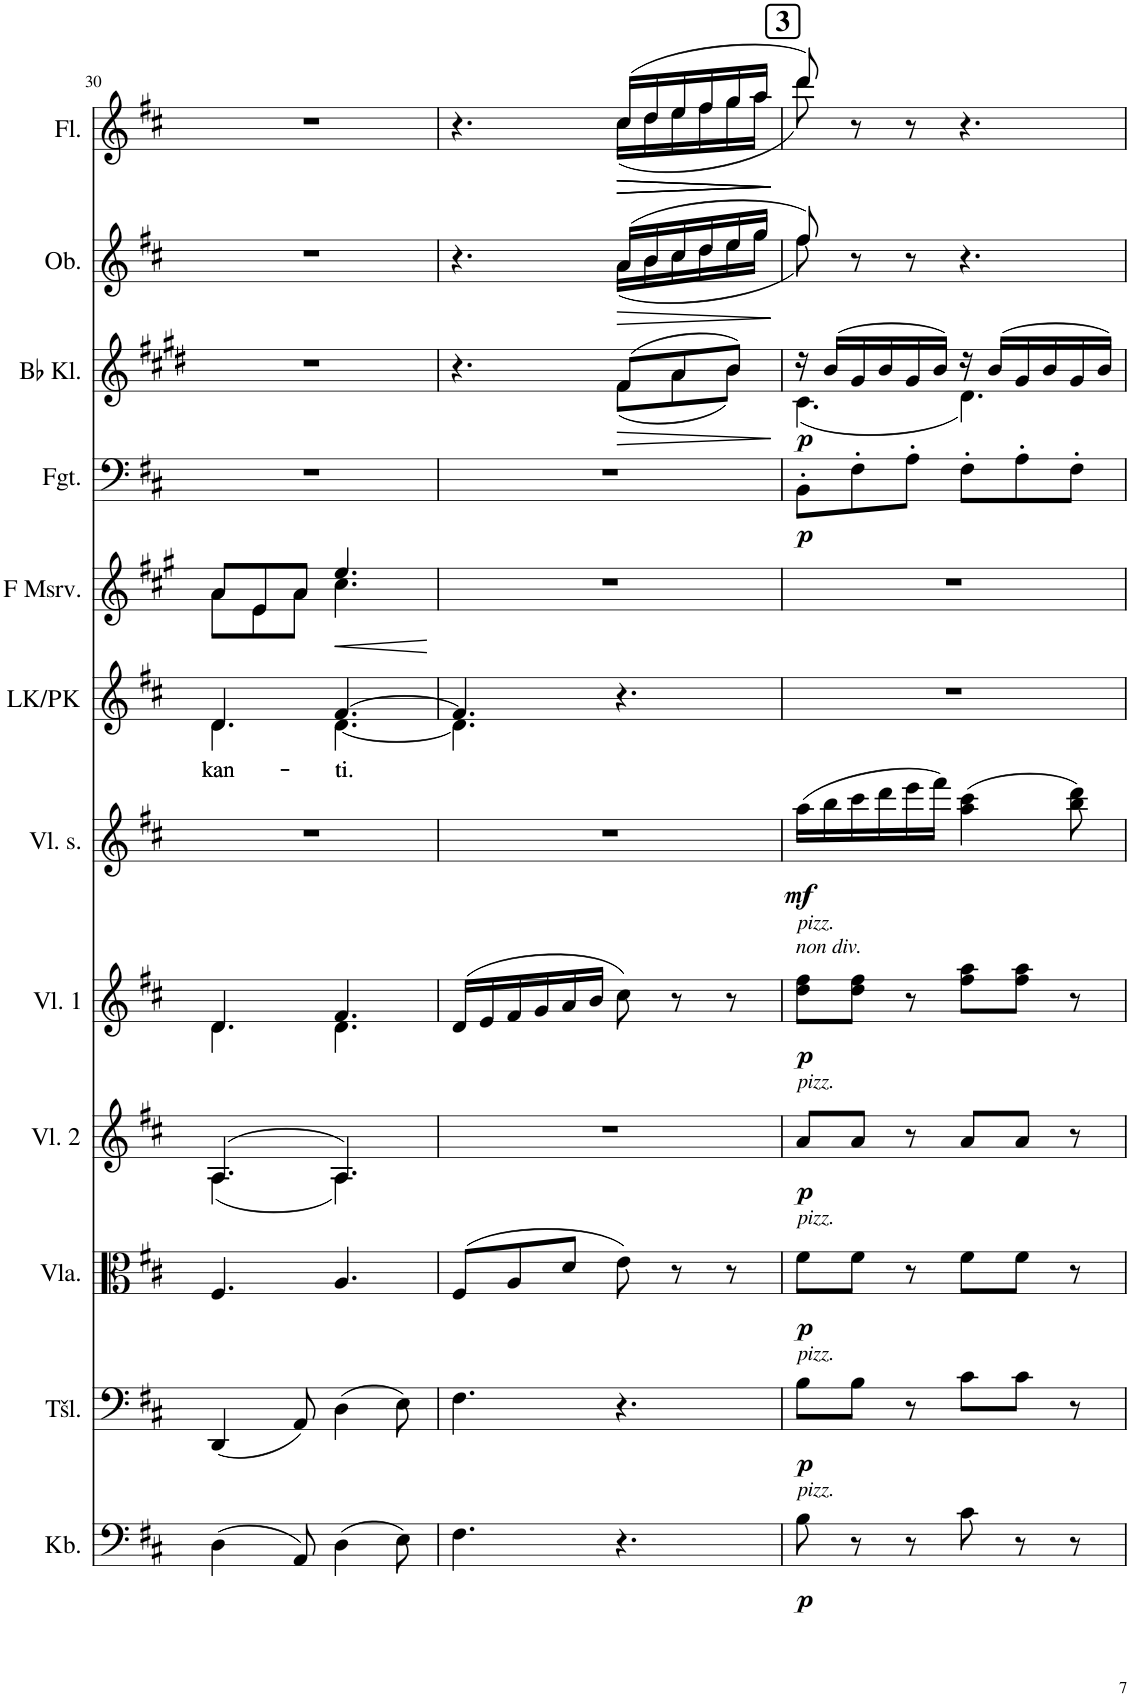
**kern	**dynam	**kern	**dynam	**kern	**dynam	**kern	**dynam	**kern	**dynam	**kern	**dynam	**kern	**text	**kern	**dynam	**kern	**dynam	**kern	**dynam	**kern	**dynam	**kern	**dynam
*part12	*part12	*part11	*part11	*part10	*part10	*part9	*part9	*part8	*part8	*part7	*part7	*part6	*part6	*part5	*part5	*part4	*part4	*part3	*part3	*part2	*part2	*part1	*part1
*staff12	*staff12	*staff11	*staff11	*staff10	*staff10	*staff9	*staff9	*staff8	*staff8	*staff7	*staff7	*staff6	*staff6	*staff5	*staff5	*staff4	*staff4	*staff3	*staff3	*staff2	*staff2	*staff1	*staff1
*I"Kontrabass	*	*I"Tšello	*	*I"Vioola	*	*I"Viiul 2	*	*I"Viiul 1	*	*I"Viiuli soolo	*	*I"Laste- ja poistekoor	*	*I"Metsasarv F	*	*I"Fagott	*	*I"Bb klarnet	*	*I"Oboe	*	*I"Flööt	*
*I'Kb.	*	*I'Tšl.	*	*I'Vla.	*	*I'Vl. 2	*	*I'Vl. 1	*	*I'Vl. s.	*	*	*	*	*	*I'Fgt.	*	*I'Bb Kl.	*	*I'Ob.	*	*I'Fl.	*
!!LO:PB:g=z
*clefF4	*	*clefF4	*	*clefC3	*	*clefG2	*	*clefG2	*	*clefG2	*	*clefG2	*	*clefG2	*	*clefF4	*	*clefG2	*	*clefG2	*	*clefG2	*
*Trd7c12	*	*	*	*	*	*	*	*	*	*	*	*	*	*Trd4c7	*	*	*	*Trd1c2	*	*	*	*	*
*k[f#c#]	*	*k[f#c#]	*	*k[f#c#]	*	*k[f#c#]	*	*k[f#c#]	*	*k[f#c#]	*	*k[f#c#]	*	*k[f#c#g#]	*	*k[f#c#]	*	*k[f#c#g#d#]	*	*k[f#c#]	*	*k[f#c#]	*
*M6/8	*	*M6/8	*	*M6/8	*	*M6/8	*	*M6/8	*	*M6/8	*	*M6/8	*	*M6/8	*	*M6/8	*	*M6/8	*	*M6/8	*	*M6/8	*
=30	=30	=30	=30	=30	=30	=30	=30	=30	=30	=30	=30	=30	=30	=30	=30	=30	=30	=30	=30	=30	=30	=30	=30
*	*	*	*	*	*	*^	*	*^	*	*	*	*	*	*	*	*	*	*	*	*	*	*	*
!	!	!	!	!	!	!	!	!	!	!	!	!	!	!	!LO:LY:b	!	!	!	!	!	!	!	!	!	!
*	*	*	*	*	*	*	*	*	*	*	*	*	*	*^	*	*	*	*	*	*	*	*	*	*	*
!	!	!	!	!	!	!	!	!	!	!	!	!	!	!	!	!LO:LY:b	!	!	!	!	!	!	!	!	!	!
*	*	*	*	*	*	*	*	*	*	*	*	*	*	*	*	*	*^	*	*	*	*	*	*	*	*	*
(4D\	.	(4DD/	.	4.F#/	.	(4.A/	(4.A\	.	4.d/	4.d\	.	2.r	.	4.d/	4.d\	kan-	8a/L	8a\L	.	2.r	.	2.r	.	2.r	.	2.r	.
.	.	.	.	.	.	.	.	.	.	.	.	.	.	.	.	.	8e/	8e\	.	.	.	.	.	.	.	.	.
8AA/)	.	8AA/)	.	.	.	.	.	.	.	.	.	.	.	.	.	.	8a/J	8a\J	.	.	.	.	.	.	.	.	.
!	!	!	!	!	!	!	!	!	!	!	!	!	!	!	!	!LO:LY:b	!	!	!	!	!	!	!	!	!	!	!
!	!	!	!	!	!	!	!	!	!	!	!	!	!	!	!	!LO:LY:b	!	!	!LO:HP:b	!	!	!	!	!	!	!	!
(4D\	.	(4D\	.	4.A/	.	4.A/)	4.A\)	.	4.f#/	4.d\	.	.	.	[4.f#/	[4.d\	-ti.	4.ee/	4.cc#\	<	.	.	.	.	.	.	.	.
8E\)	.	8E\)	.	.	.	.	.	.	.	.	.	.	.	.	.	.	.	.	.	.	.	.	.	.	.	.	.
*	*	*	*	*	*	*v	*v	*	*	*	*	*	*	*v	*v	*	*v	*v	*	*	*	*	*	*	*	*	*
*	*	*	*	*	*	*	*	*v	*v	*	*	*	*	*	*	*	*	*	*	*	*	*	*	*
.	.	.	.	.	.	.	.	.	.	.	.	.	.	.	[	.	.	.	.	.	.	.	.
=31	=31	=31	=31	=31	=31	=31	=31	=31	=31	=31	=31	=31	=31	=31	=31	=31	=31	=31	=31	=31	=31	=31	=31
*	*	*	*	*	*	*	*	*	*	*	*	*^	*	*	*	*	*	*^	*	*^	*	*^	*
4.F#\	.	4.F#\	.	(8F#/L	.	2.r	.	(16d/LL	.	2.r	.	4.f#/]	4.d\]	.	2.r	.	2.r	.	4.r	4.ryy	.	4.r	4.ryy	.	4.r	4.ryy	.
.	.	.	.	.	.	.	.	16e/	.	.	.	.	.	.	.	.	.	.	.	.	.	.	.	.	.	.	.
.	.	.	.	8A/	.	.	.	16f#/	.	.	.	.	.	.	.	.	.	.	.	.	.	.	.	.	.	.	.
.	.	.	.	.	.	.	.	16g/	.	.	.	.	.	.	.	.	.	.	.	.	.	.	.	.	.	.	.
.	.	.	.	8d/J	.	.	.	16a/	.	.	.	.	.	.	.	.	.	.	.	.	.	.	.	.	.	.	.
.	.	.	.	.	.	.	.	16b/JJ	.	.	.	.	.	.	.	.	.	.	.	.	.	.	.	.	.	.	.
!	!	!	!	!	!	!	!	!	!	!	!	!	!	!	!	!	!	!	!	!	!LO:HP:b	!	!	!LO:HP:b	!	!	!LO:HP:b
4.r	.	4.r	.	8e\)	.	.	.	8cc#\)	.	.	.	4.r	4.ryy	.	.	.	.	.	(8f#/L	(8f#\L	>	(16a/LL	(16a\LL	>	(16cc#/LL	(16cc#\LL	>
!	!	!	!	!	!	!	!	!	!	!	!	!	!	!	!	!	!	!	!	!	!	!	!	!	!	!	!LO:HP:b
.	.	.	.	.	.	.	.	.	.	.	.	.	.	.	.	.	.	.	.	.	.	16b/	16b\	.	16dd/	16dd\	>
!	!	!	!	!	!	!	!	!	!	!	!	!	!	!	!	!	!	!	!	!	!	!	!	!	!	!	!LO:HP:b
.	.	.	.	8r	.	.	.	8r	.	.	.	.	.	.	.	.	.	.	8a/	8a\	.	16cc#/	16cc#\	.	16ee/	16ee\	>
.	.	.	.	.	.	.	.	.	.	.	.	.	.	.	.	.	.	.	.	.	.	16dd/	16dd\	.	16ff#/	16ff#\	.
.	.	.	.	8r	.	.	.	8r	.	.	.	.	.	.	.	.	.	.	8b/J)	8b\J)	.	16ee/	16ee\	.	16gg/	16gg\	.
.	.	.	.	.	.	.	.	.	.	.	.	.	.	.	.	.	.	.	.	.	.	16gg/JJ	16gg\JJ	.	16aa/JJ	16aa\JJ	.
*	*	*	*	*	*	*	*	*	*	*	*	*	*	*	*	*	*	*	*v	*v	*	*	*	*	*v	*v	*
*	*	*	*	*	*	*	*	*	*	*	*	*v	*v	*	*	*	*	*	*	*	*v	*v	*	*	*
.	.	.	.	.	.	.	.	.	.	.	.	.	.	.	.	.	.	.	]	.	]	.	] ] ]
!!LO:REH:place=s1:a:B:cj:fs=14:t=3
=32	=32	=32	=32	=32	=32	=32	=32	=32	=32	=32	=32	=32	=32	=32	=32	=32	=32	=32	=32	=32	=32	=32	=32
*	*	*	*	*	*	*	*	*	*	*	*	*	*	*	*	*	*	*^	*	*^	*	*^	*
!	!	!	!	!	!	!	!	!LO:TX:a:i:t=non div.	!	!	!	!	!	!	!	!	!	!	!	!	!	!	!	!	!	!
!	!	!	!	!	!	!	!	!LO:TX:a:i:t=pizz.	!	!	!	!	!	!	!	!	!	!	!	!	!	!	!	!	!	!
!	!	!	!	!	!	!LO:TX:a:i:t=pizz.	!	!	!	!	!	!	!	!	!	!	!	!	!	!	!	!	!	!	!	!
!	!	!	!	!LO:TX:a:i:t=pizz.	!	!	!	!	!	!	!	!	!	!	!	!	!	!	!	!	!	!	!	!	!	!
!	!	!LO:TX:a:i:t=pizz.	!	!	!	!	!	!	!	!	!	!	!	!	!	!	!	!	!	!	!	!	!	!	!	!
!LO:TX:a:i:t=pizz.	!	!	!	!	!	!	!	!	!	!	!	!	!	!	!	!	!	!	!	!	!	!	!	!	!	!
!	!LO:DY:b	!	!LO:DY:b	!	!LO:DY:b	!	!LO:DY:b	!	!LO:DY:b	!	!LO:DY:b	!	!	!	!	!	!LO:DY:b	!	!	!LO:DY:b	!	!	!	!	!	!
8B\	p	8B\L	p	8f#\L	p	8a/L	p	8dd\ 8ff#\L	p	(16aa\LL	mf	2.r	.	2.r	.	8BB'\L	p	16r	(4.c#\	p	8ff#/)	8ff#\)	.	8ddd/)	8ddd\)	.
.	.	.	.	.	.	.	.	.	.	16bb\	.	.	.	.	.	.	.	(16b/LL	.	.	.	.	.	.	.	.
8r	.	8B\J	.	8f#\J	.	8a/J	.	8dd\ 8ff#\J	.	16ccc#\	.	.	.	.	.	8F#'\	.	16g#/	.	.	8r	8ryy	.	8r	8ryy	.
.	.	.	.	.	.	.	.	.	.	16ddd\	.	.	.	.	.	.	.	16b/	.	.	.	.	.	.	.	.
8r	.	8r	.	8r	.	8r	.	8r	.	16eee\	.	.	.	.	.	8A'\J	.	16g#/	.	.	8r	8ryy	.	8r	8ryy	.
.	.	.	.	.	.	.	.	.	.	16fff#\JJ)	.	.	.	.	.	.	.	16b/JJ)	.	.	.	.	.	.	.	.
8c#\	.	8c#\L	.	8f#\L	.	8a/L	.	8ff#\ 8aa\L	.	(4aa\ 4ccc#\	.	.	.	.	.	8F#'\L	.	16r	4.d#\)	.	4.r	4.ryy	.	4.r	4.ryy	.
.	.	.	.	.	.	.	.	.	.	.	.	.	.	.	.	.	.	(16b/LL	.	.	.	.	.	.	.	.
8r	.	8c#\J	.	8f#\J	.	8a/J	.	8ff#\ 8aa\J	.	.	.	.	.	.	.	8A'\	.	16g#/	.	.	.	.	.	.	.	.
.	.	.	.	.	.	.	.	.	.	.	.	.	.	.	.	.	.	16b/	.	.	.	.	.	.	.	.
8r	.	8r	.	8r	.	8r	.	8r	.	8bb\ 8ddd\)	.	.	.	.	.	8F#'\J	.	16g#/	.	.	.	.	.	.	.	.
.	.	.	.	.	.	.	.	.	.	.	.	.	.	.	.	.	.	16b/JJ)	.	.	.	.	.	.	.	.
*	*	*	*	*	*	*	*	*	*	*	*	*	*	*	*	*	*	*v	*v	*	*	*	*	*v	*v	*
*	*	*	*	*	*	*	*	*	*	*	*	*	*	*	*	*	*	*	*	*v	*v	*	*	*
=	=	=	=	=	=	=	=	=	=	=	=	=	=	=	=	=	=	=	=	=	=	=	=
*-	*-	*-	*-	*-	*-	*-	*-	*-	*-	*-	*-	*-	*-	*-	*-	*-	*-	*-	*-	*-	*-	*-	*-
